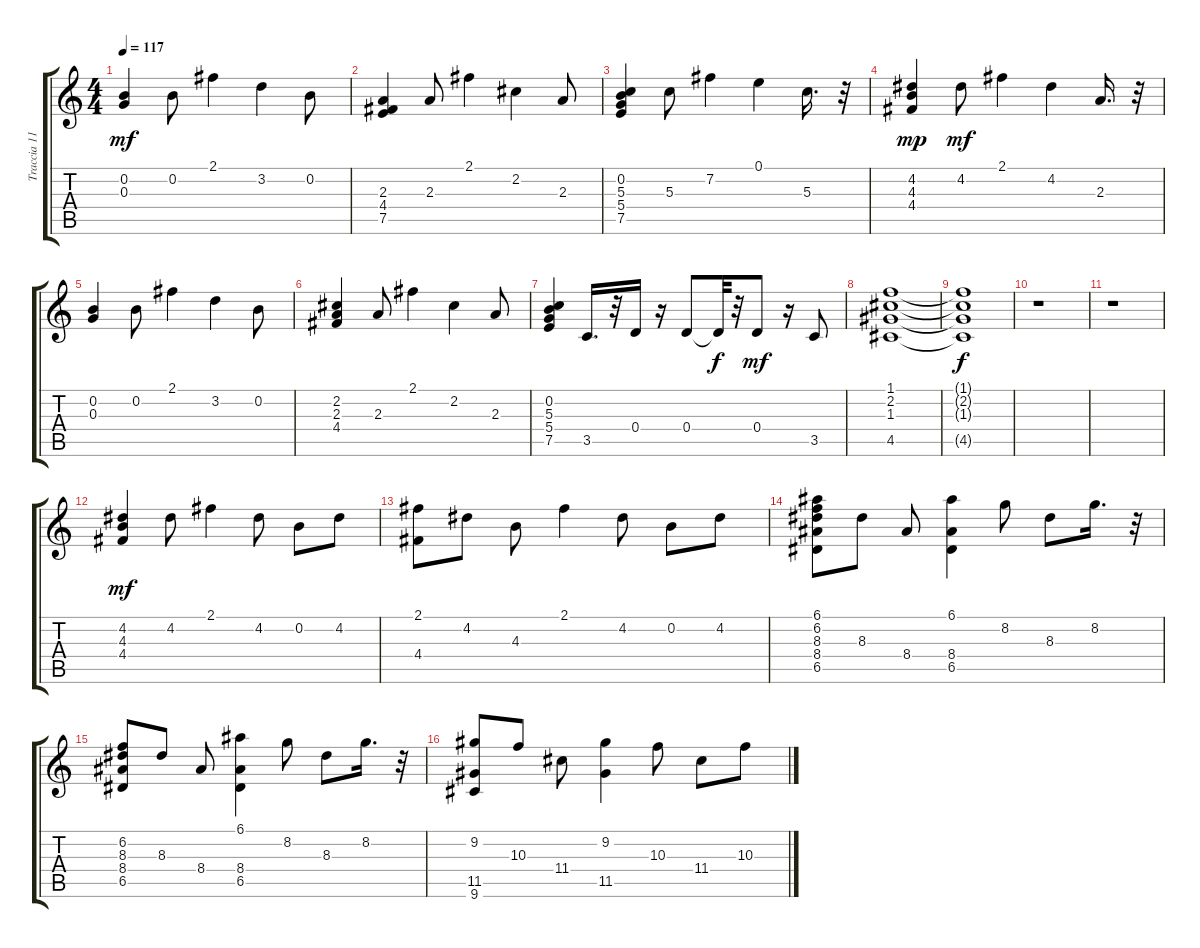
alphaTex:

\track ("Traccia 11" "Traccia 11") {instrument electricguitarclean}
\staff {score tabs}
\tuning (E4 B3 G3 D3 A2 E2) {hide}
\ts (4 4)
\tempo 117
\clef g2
\ks c
(0.2 0.3).4{dy mf} 0.2.8 2.1.4 3.2.4 0.2.8 |
(2.3 4.4 7.5).4 2.3.8 2.1.4 2.2.4 2.3.8 |
(0.2 5.3 5.4 7.5).4 5.3.8 7.2.4 0.1.4 5.3.16{d} r.32 |
(4.2 4.3 4.4).4{dy mp} 4.2.8{dy mf} 2.1.4 4.2.4 2.3.16{d} r.32 |
(0.2 0.3).4 0.2.8 2.1.4 3.2.4 0.2.8 |
(2.2 2.3 4.4).4 2.3.8 2.1.4 2.2.4 2.3.8 |
(0.2 5.3 5.4 7.5).4 3.5.16{d} r.32 0.4.16 r.16 0.4.8 0.4{t}.32{dy f} r.32 0.4.8{dy mf} r.16 3.5.8 |
(1.1 2.2 1.3 4.5).1 |
(1.1{t} 2.2{t} 1.3{t} 4.5{t}).1{dy f} |
r.1 |
r.1 |
(4.2 4.3 4.4).4{dy mf volume 6 balance 2} 4.2.8 2.1.4 4.2.8 0.2.8 4.2.8 |
(2.1 4.4).8 4.2.8 4.3.8 2.1.4 4.2.8 0.2.8 4.2.8 |
(6.1 6.2 8.3 8.4 6.5).8 8.3.8 8.4.8 (6.1 8.4 6.5).4 8.2.8 8.3.8 8.2.16{d} r.32 |
(6.2 8.3 8.4 6.5).8 8.3.8 8.4.8 (6.1 8.4 6.5).4 8.2.8 8.3.8 8.2.16{d} r.32 |
(9.2 11.5 9.6).8 10.3.8 11.4.8 (9.2 11.5).4 10.3.8 11.4.8 10.3.8
